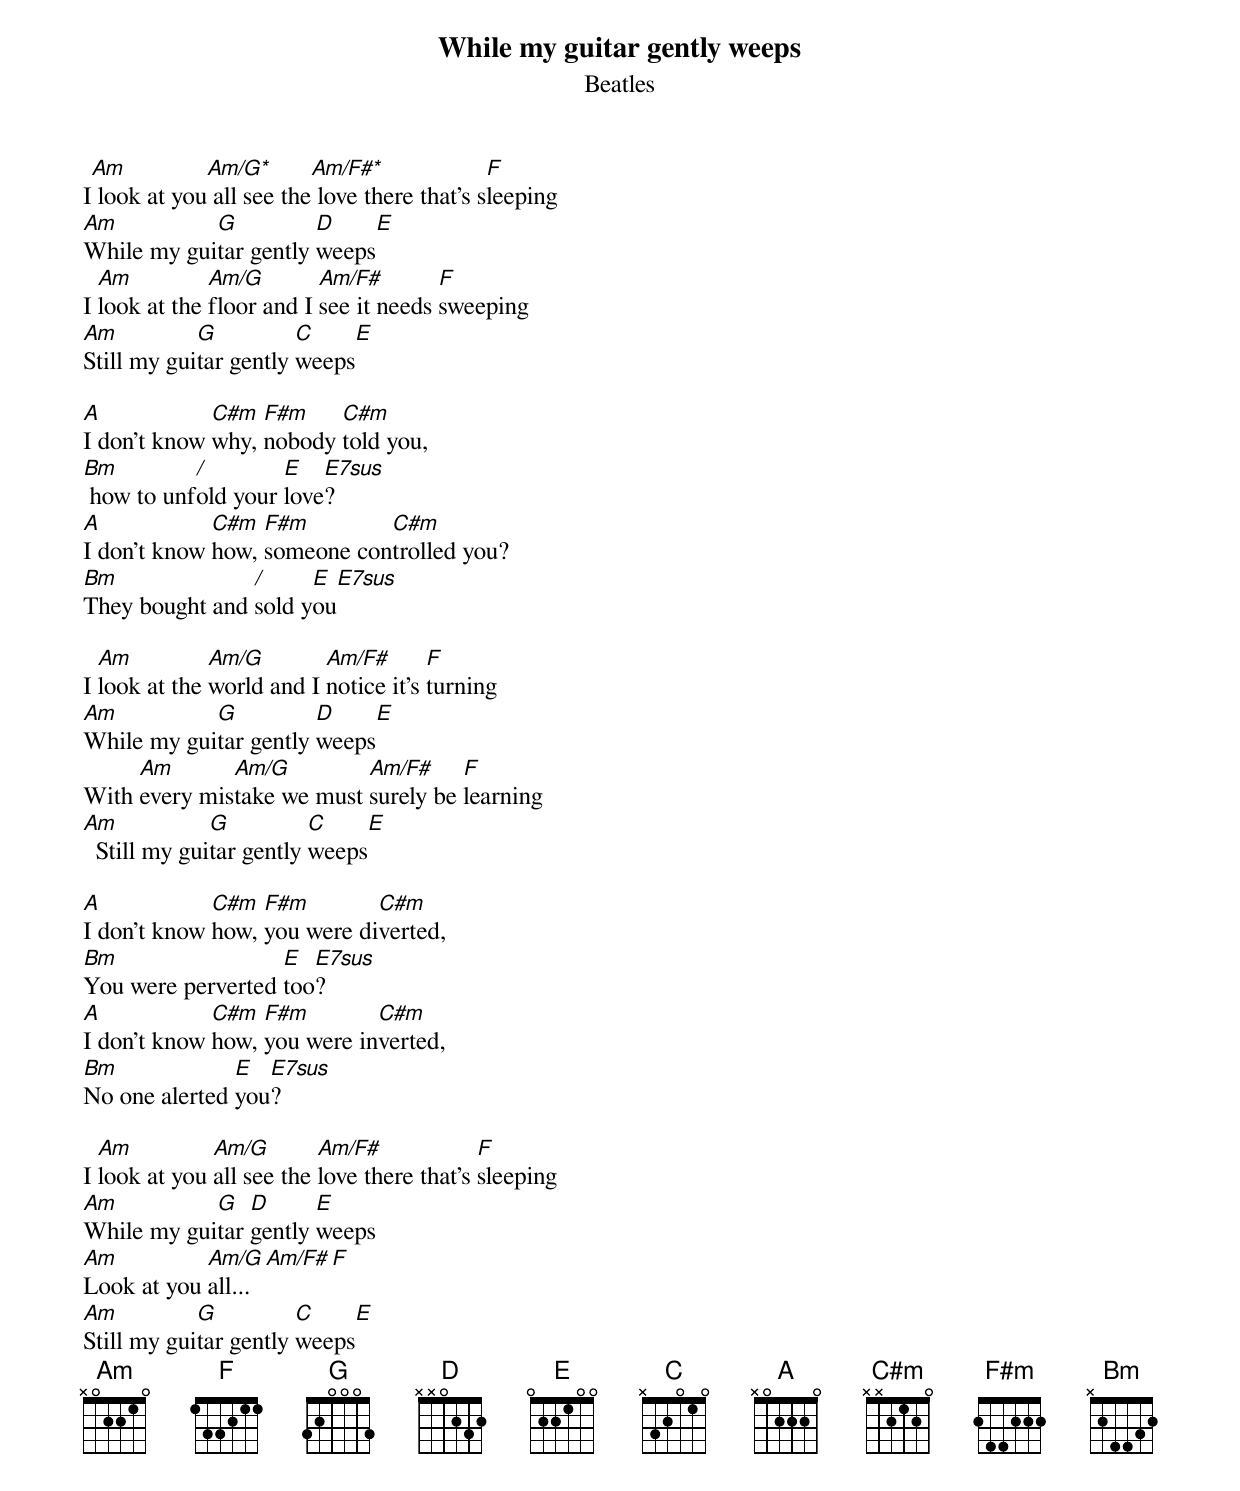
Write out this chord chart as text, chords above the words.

While my guitar gently weeps
Beatles

 Am          Am/G*       Am/F#*              F
I look at you all see the love there that's sleeping
Am          G          D     E
While my guitar gently weeps
  Am          Am/G        Am/F#        F
I look at the floor and I see it needs sweeping
Am          G          C      E
Still my guitar gently weeps

A            C#m  F#m    C#m
I don't know why, nobody told you,
Bm         /        E   E7sus
 how to unfold your love?
A            C#m  F#m        C#m
I don't know how, someone controlled you?
Bm              /     E  E7sus
They bought and sold you

  Am          Am/G        Am/F#       F
I look at the world and I notice it's turning
Am          G          D    E
While my guitar gently weeps
     Am       Am/G         Am/F#     F
With every mistake we must surely be learning
Am            G          C    E
  Still my guitar gently weeps

A            C#m  F#m        C#m
I don't know how, you were diverted,
Bm                 E  E7sus
You were perverted too?
A            C#m  F#m        C#m
I don't know how, you were inverted,
Bm             E  E7sus
No one alerted you?

  Am          Am/G        Am/F#             F
I look at you all see the love there that's sleeping
Am          G   D      E
While my guitar gently weeps
Am          Am/G   Am/F#  F
Look at you all...
Am          G          C      E
Still my guitar gently weeps
